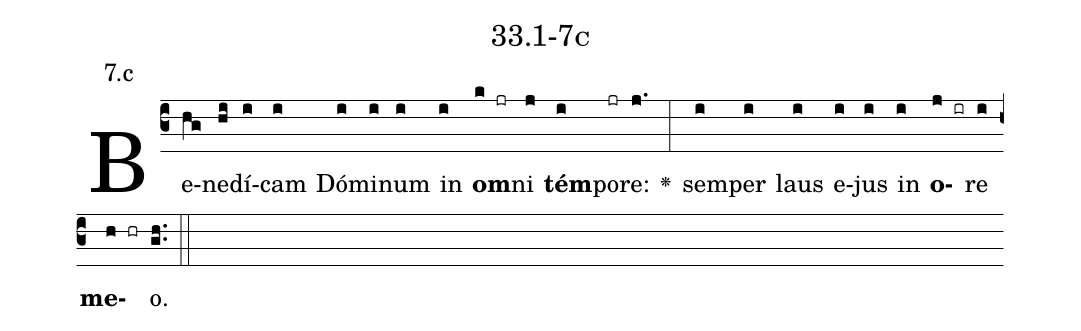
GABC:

name: 33.1-7c;
annotation: 7.c;
%%
(c3)Be(hg)ne(hi)dí(i)cam(i) Dó(i)mi(i)num(i) in(i) <b>om</b>(k jr)ni(j) <b>tém</b>(i)po(jr)re:(j.) <v>\greheightstar</v>(:) sem(i)per(i) laus(i) e(i)jus(i) in(i) <b>o</b>(j ir)re(i) <b>me</b>(h hr)o.(gh..) (::)


%E(i) u(i) o(j) u(i) a(h) e.(gh..) (::)
